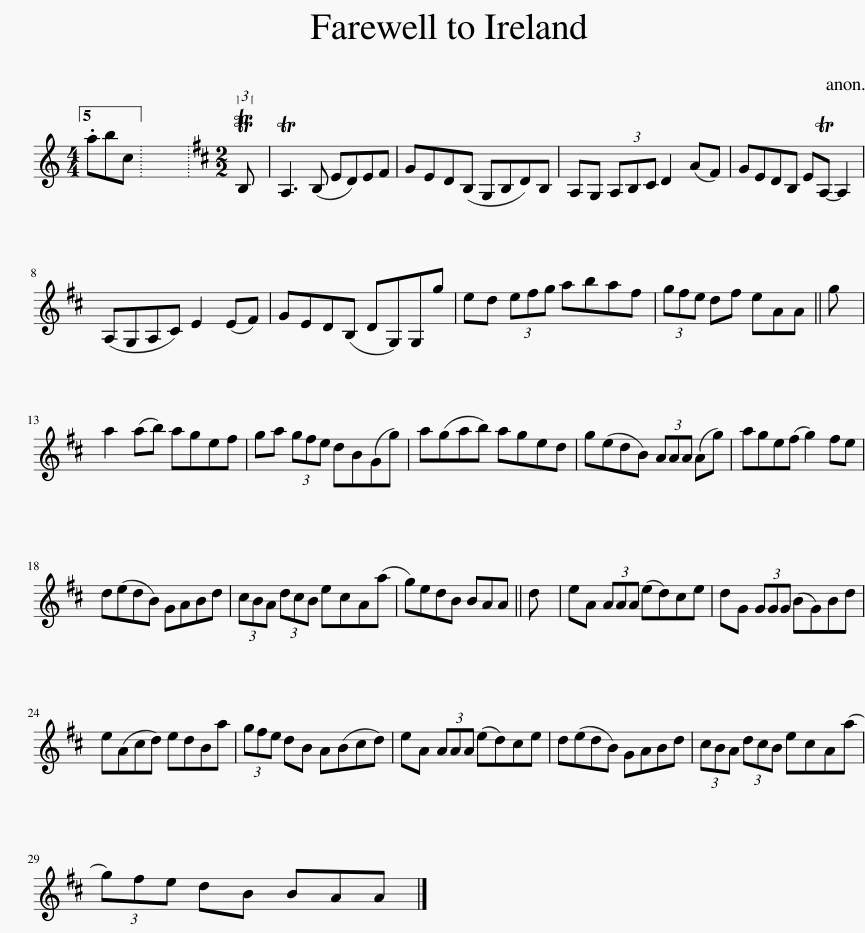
X:1
L:1/8
M:4/4
I:linebreak $
K:C
V:1 treble
V:1
 .abc || x8 |[K:D][M:2/2] (3:2:1TB, x/12 | TA,3 (B, ED)EF | GED(B, G,B,D)B, | %5
 A,G, (3A,B,C D2 (AF) | GEDB, ETA,- A,2 |$ (A,G,A,C) E2 (EF) | GED(B, DG,)G,g | ed (3efg abaf | %10
 (3gfe df eAA || g |$ a2 (ab) agef | ga (3gfe dB(Gg) | a(gab) aged | %15
 g(edB) (3AAA (Ag) | age(f g2) fe |$ d(edB) GABd | (3cBA (3dcB ecA(a | g)edB BAA || %20
 d | eA (3AAA (ed)ce | dG (3GGG (BG)Bd |$ e(Acd) edBa | (3gfe dB A(Bcd) | %25
 eA (3AAA (ed)ce | d(edB) GABd | (3cBA (3dcB ecA(a |$ (3g)fe dB BAA |] %29
